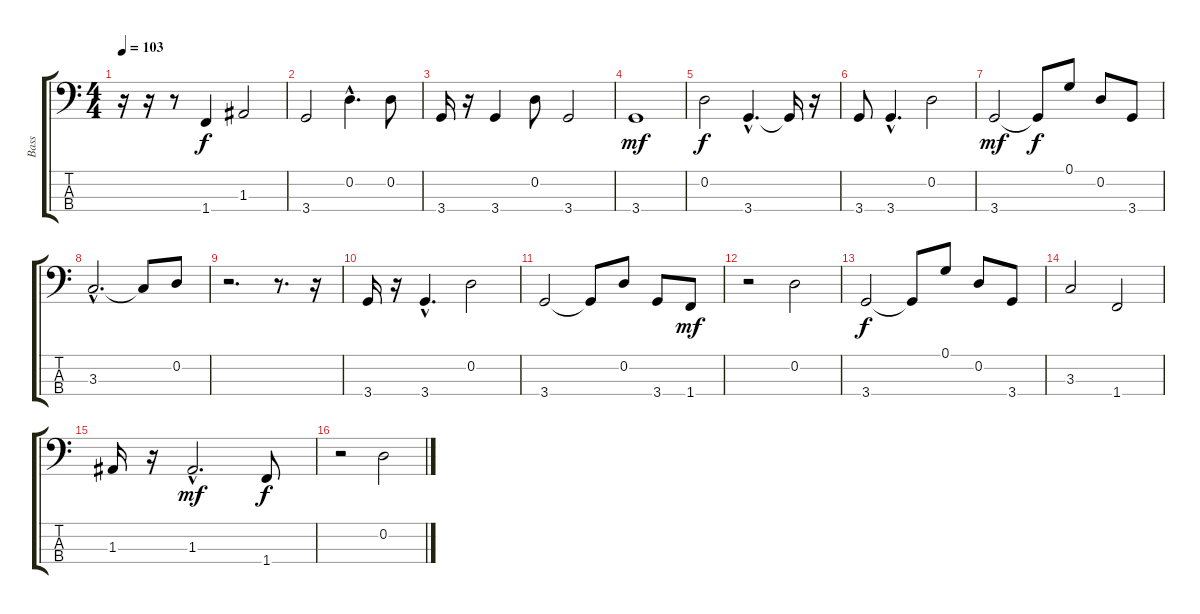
\track ("Bass" "Bass") {instrument electricbassfinger}
\staff {score tabs}
\tuning (G2 D2 A1 E1) {hide}
\ts (4 4)
\tempo 103
\clef f4
\ks c
r.16{dy f} r.16 r.8 1.4.4 1.3.2 |
3.4.2 0.2{hac}.4{d} 0.2.8 |
3.4.16 r.16 3.4.4 0.2.8 3.4.2 |
3.4.1{dy mf} |
0.2.2{dy f} 3.4{hac}.4{d} 3.4{t}.16 r.16 |
3.4.8 3.4{hac}.4{d} 0.2.2 |
3.4.2{dy mf} 3.4{t}.8{dy f} 0.1.8 0.2.8 3.4.8 |
3.3{hac}.2{d} 3.3{t}.8 0.2.8 |
r.2{d} r.8{d} r.16 |
3.4.16 r.16 3.4{hac}.4{d} 0.2.2 |
3.4.2 3.4{t}.8 0.2.8 3.4.8 1.4.8{dy mf} |
r.2 0.2.2 |
3.4.2{dy f} 3.4{t}.8 0.1.8 0.2.8 3.4.8 |
3.3.2 1.4.2 |
1.3.16 r.16 1.3{hac}.2{d dy mf} 1.4.8{dy f} |
r.2 0.2.2
